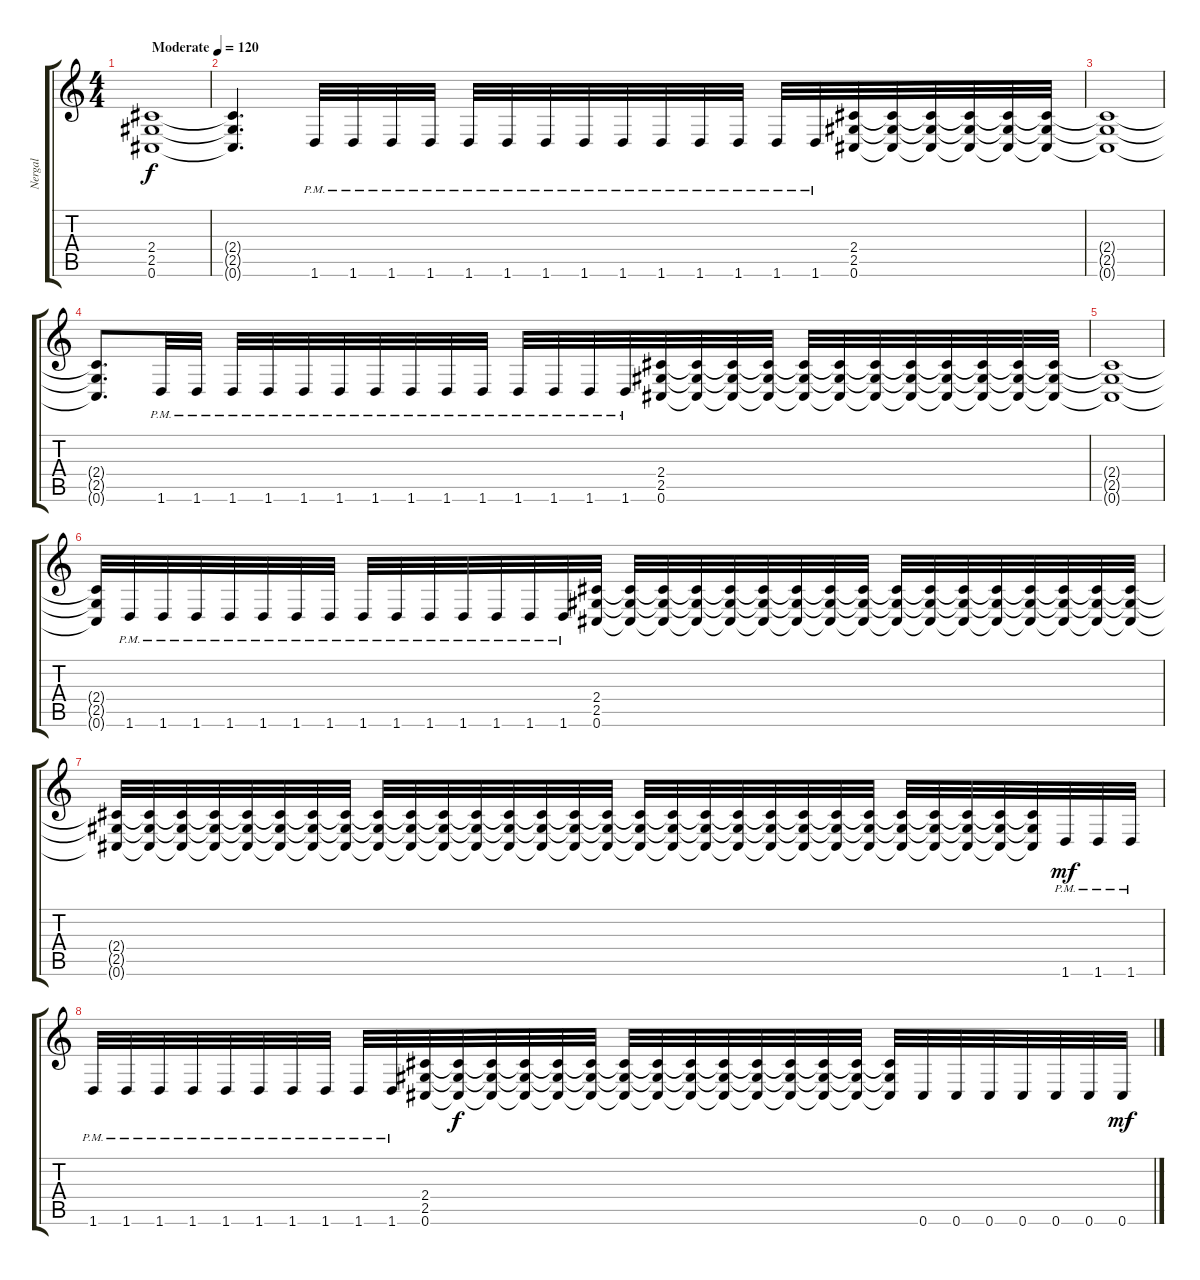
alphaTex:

\track ("Nergal" "Nergal") {instrument distortionguitar}
\staff {score tabs}
\tuning (Db4 Ab3 E3 B2 Gb2 Db2) {hide}
\ts (4 4)
\tempo (120 "Moderate")
\clef g2
\ks c
(2.4 2.5 0.6).1{dy f instrument distortionguitar} |
(2.4{t} 2.5{t} 0.6{t}).4{d} 1.6{pm}.32 1.6{pm}.32 1.6{pm}.32 1.6{pm}.32 1.6{pm}.32 1.6{pm}.32 1.6{pm}.32 1.6{pm}.32 1.6{pm}.32 1.6{pm}.32 1.6{pm}.32 1.6{pm}.32 1.6{pm}.32 1.6{pm}.32 (2.4 2.5 0.6).32 (2.4{t} 2.5{t} 0.6{t}).32 (2.4{t} 2.5{t} 0.6{t}).32 (2.4{t} 2.5{t} 0.6{t}).32 (2.4{t} 2.5{t} 0.6{t}).32 (2.4{t} 2.5{t} 0.6{t}).32 |
(2.4{t} 2.5{t} 0.6{t}).1 |
(2.4{t} 2.5{t} 0.6{t}).8{d} 1.6{pm}.32 1.6{pm}.32 1.6{pm}.32 1.6{pm}.32 1.6{pm}.32 1.6{pm}.32 1.6{pm}.32 1.6{pm}.32 1.6{pm}.32 1.6{pm}.32 1.6{pm}.32 1.6{pm}.32 1.6{pm}.32 1.6{pm}.32 (2.4 2.5 0.6).32 (2.4{t} 2.5{t} 0.6{t}).32 (2.4{t} 2.5{t} 0.6{t}).32 (2.4{t} 2.5{t} 0.6{t}).32 (2.4{t} 2.5{t} 0.6{t}).32 (2.4{t} 2.5{t} 0.6{t}).32 (2.4{t} 2.5{t} 0.6{t}).32 (2.4{t} 2.5{t} 0.6{t}).32 (2.4{t} 2.5{t} 0.6{t}).32 (2.4{t} 2.5{t} 0.6{t}).32 (2.4{t} 2.5{t} 0.6{t}).32 (2.4{t} 2.5{t} 0.6{t}).32 |
(2.4{t} 2.5{t} 0.6{t}).1 |
(2.4{t} 2.5{t} 0.6{t}).32 1.6{pm}.32 1.6{pm}.32 1.6{pm}.32 1.6{pm}.32 1.6{pm}.32 1.6{pm}.32 1.6{pm}.32 1.6{pm}.32 1.6{pm}.32 1.6{pm}.32 1.6{pm}.32 1.6{pm}.32 1.6{pm}.32 1.6{pm}.32 (2.4 2.5 0.6).32 (2.4{t} 2.5{t} 0.6{t}).32 (2.4{t} 2.5{t} 0.6{t}).32 (2.4{t} 2.5{t} 0.6{t}).32 (2.4{t} 2.5{t} 0.6{t}).32 (2.4{t} 2.5{t} 0.6{t}).32 (2.4{t} 2.5{t} 0.6{t}).32 (2.4{t} 2.5{t} 0.6{t}).32 (2.4{t} 2.5{t} 0.6{t}).32 (2.4{t} 2.5{t} 0.6{t}).32 (2.4{t} 2.5{t} 0.6{t}).32 (2.4{t} 2.5{t} 0.6{t}).32 (2.4{t} 2.5{t} 0.6{t}).32 (2.4{t} 2.5{t} 0.6{t}).32 (2.4{t} 2.5{t} 0.6{t}).32 (2.4{t} 2.5{t} 0.6{t}).32 (2.4{t} 2.5{t} 0.6{t}).32 |
(2.4{t} 2.5{t} 0.6{t}).32 (2.4{t} 2.5{t} 0.6{t}).32 (2.4{t} 2.5{t} 0.6{t}).32 (2.4{t} 2.5{t} 0.6{t}).32 (2.4{t} 2.5{t} 0.6{t}).32 (2.4{t} 2.5{t} 0.6{t}).32 (2.4{t} 2.5{t} 0.6{t}).32 (2.4{t} 2.5{t} 0.6{t}).32 (2.4{t} 2.5{t} 0.6{t}).32 (2.4{t} 2.5{t} 0.6{t}).32 (2.4{t} 2.5{t} 0.6{t}).32 (2.4{t} 2.5{t} 0.6{t}).32 (2.4{t} 2.5{t} 0.6{t}).32 (2.4{t} 2.5{t} 0.6{t}).32 (2.4{t} 2.5{t} 0.6{t}).32 (2.4{t} 2.5{t} 0.6{t}).32 (2.4{t} 2.5{t} 0.6{t}).32 (2.4{t} 2.5{t} 0.6{t}).32 (2.4{t} 2.5{t} 0.6{t}).32 (2.4{t} 2.5{t} 0.6{t}).32 (2.4{t} 2.5{t} 0.6{t}).32 (2.4{t} 2.5{t} 0.6{t}).32 (2.4{t} 2.5{t} 0.6{t}).32 (2.4{t} 2.5{t} 0.6{t}).32 (2.4{t} 2.5{t} 0.6{t}).32 (2.4{t} 2.5{t} 0.6{t}).32 (2.4{t} 2.5{t} 0.6{t}).32 (2.4{t} 2.5{t} 0.6{t}).32 (2.4{t} 2.5{t} 0.6{t}).32 1.6{pm}.32{dy mf} 1.6{pm}.32 1.6{pm}.32 |
1.6{pm}.32 1.6{pm}.32 1.6{pm}.32 1.6{pm}.32 1.6{pm}.32 1.6{pm}.32 1.6{pm}.32 1.6{pm}.32 1.6{pm}.32 1.6{pm}.32 (2.4 2.5 0.6).32 (2.4{t} 2.5{t} 0.6{t}).32{dy f} (2.4{t} 2.5{t} 0.6{t}).32 (2.4{t} 2.5{t} 0.6{t}).32 (2.4{t} 2.5{t} 0.6{t}).32 (2.4{t} 2.5{t} 0.6{t}).32 (2.4{t} 2.5{t} 0.6{t}).32 (2.4{t} 2.5{t} 0.6{t}).32 (2.4{t} 2.5{t} 0.6{t}).32 (2.4{t} 2.5{t} 0.6{t}).32 (2.4{t} 2.5{t} 0.6{t}).32 (2.4{t} 2.5{t} 0.6{t}).32 (2.4{t} 2.5{t} 0.6{t}).32 (2.4{t} 2.5{t} 0.6{t}).32 (2.4{t} 2.5{t} 0.6{t}).32 0.6.32 0.6.32 0.6.32 0.6.32 0.6.32 0.6.32 0.6.32{dy mf}
